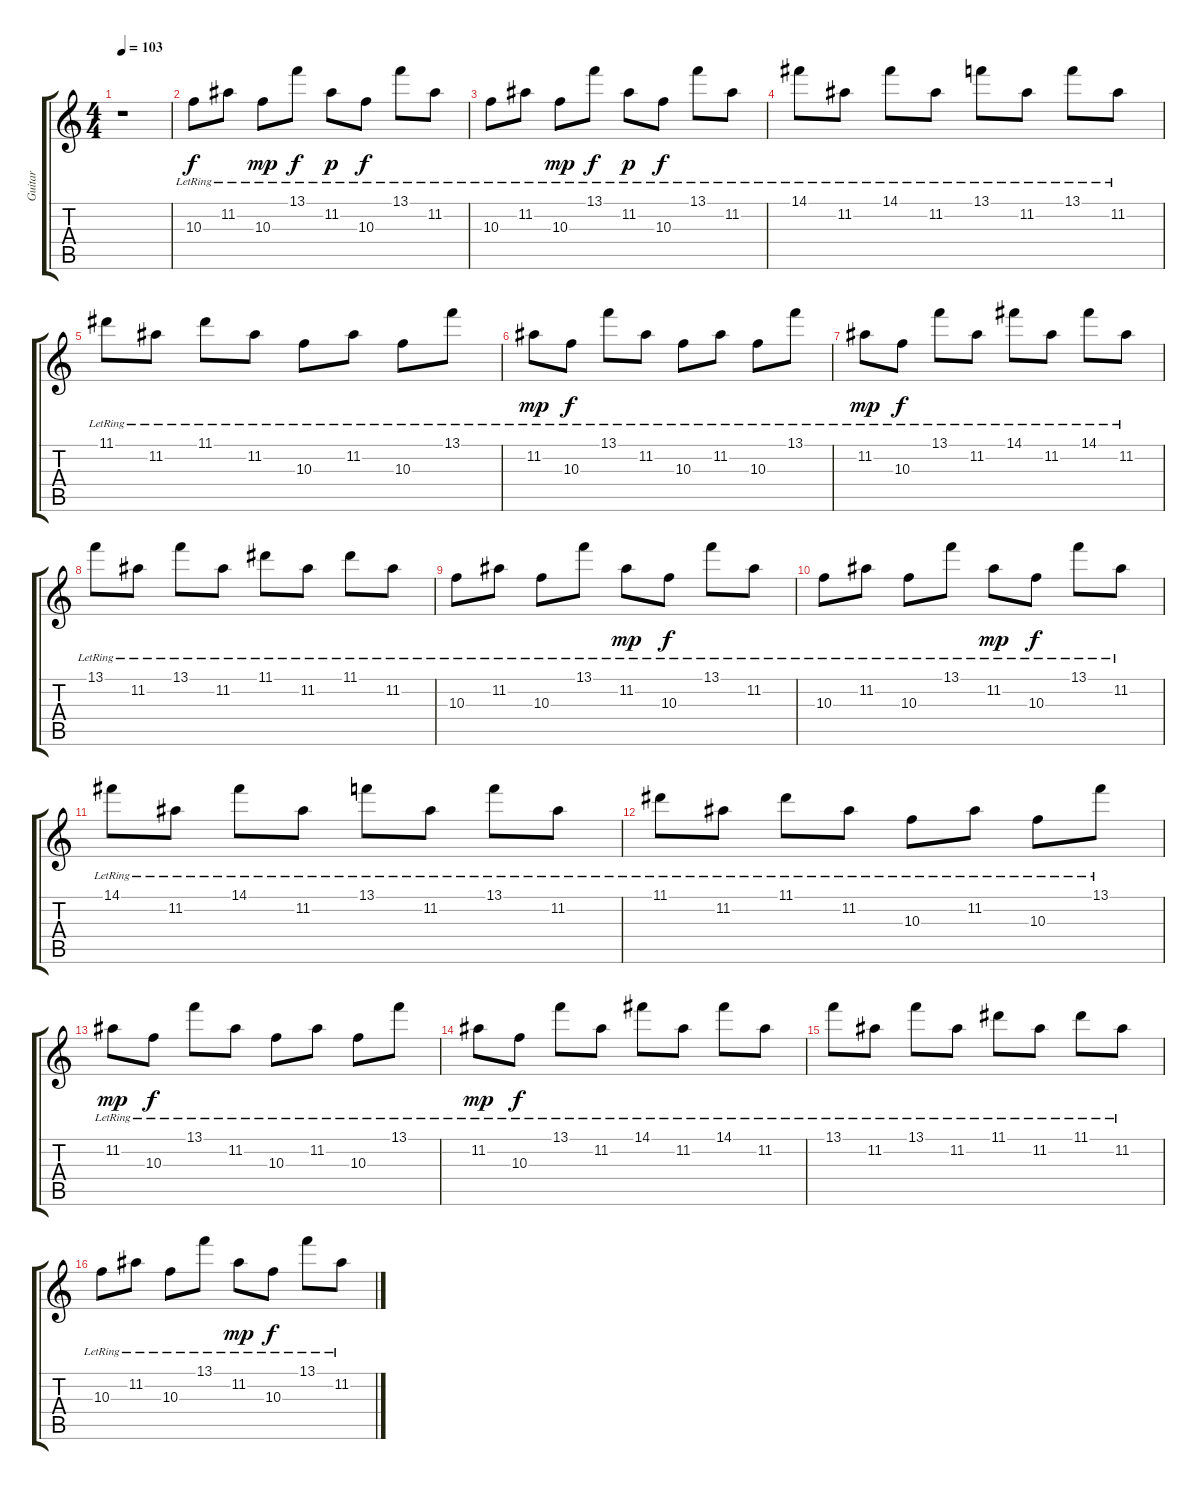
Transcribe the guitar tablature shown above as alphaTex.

\track ("Guitar" "Guitar") {instrument electricguitarjazz}
\staff {score tabs}
\tuning (E4 B3 G3 D3 A2 E2) {hide}
\ts (4 4)
\tempo 103
\clef g2
\ks c
r.1{dy f instrument electricguitarjazz} |
10.3{lr}.8 11.2{lr}.8 10.3{lr}.8{dy mp} 13.1{lr}.8{dy f} 11.2{lr}.8{dy p} 10.3{lr}.8{dy f} 13.1{lr}.8 11.2{lr}.8 |
10.3{lr}.8 11.2{lr}.8 10.3{lr}.8{dy mp} 13.1{lr}.8{dy f} 11.2{lr}.8{dy p} 10.3{lr}.8{dy f} 13.1{lr}.8 11.2{lr}.8 |
14.1{lr}.8 11.2{lr}.8 14.1{lr}.8 11.2{lr}.8 13.1{lr}.8 11.2{lr}.8 13.1{lr}.8 11.2{lr}.8 |
11.1{lr}.8 11.2{lr}.8 11.1{lr}.8 11.2{lr}.8 10.3{lr}.8 11.2{lr}.8 10.3{lr}.8 13.1{lr}.8 |
11.2{lr}.8{dy mp} 10.3{lr}.8{dy f} 13.1{lr}.8 11.2{lr}.8 10.3{lr}.8 11.2{lr}.8 10.3{lr}.8 13.1{lr}.8 |
11.2{lr}.8{dy mp} 10.3{lr}.8{dy f} 13.1{lr}.8 11.2{lr}.8 14.1{lr}.8 11.2{lr}.8 14.1{lr}.8 11.2{lr}.8 |
13.1{lr}.8 11.2{lr}.8 13.1{lr}.8 11.2{lr}.8 11.1{lr}.8 11.2{lr}.8 11.1{lr}.8 11.2{lr}.8 |
10.3{lr}.8 11.2{lr}.8 10.3{lr}.8 13.1{lr}.8 11.2{lr}.8{dy mp} 10.3{lr}.8{dy f} 13.1{lr}.8 11.2{lr}.8 |
10.3{lr}.8 11.2{lr}.8 10.3{lr}.8 13.1{lr}.8 11.2{lr}.8{dy mp} 10.3{lr}.8{dy f} 13.1{lr}.8 11.2{lr}.8 |
14.1{lr}.8 11.2{lr}.8 14.1{lr}.8 11.2{lr}.8 13.1{lr}.8 11.2{lr}.8 13.1{lr}.8 11.2{lr}.8 |
11.1{lr}.8 11.2{lr}.8 11.1{lr}.8 11.2{lr}.8 10.3{lr}.8 11.2{lr}.8 10.3{lr}.8 13.1{lr}.8 |
11.2{lr}.8{dy mp} 10.3{lr}.8{dy f} 13.1{lr}.8 11.2{lr}.8 10.3{lr}.8 11.2{lr}.8 10.3{lr}.8 13.1{lr}.8 |
11.2{lr}.8{dy mp} 10.3{lr}.8{dy f} 13.1{lr}.8 11.2{lr}.8 14.1{lr}.8 11.2{lr}.8 14.1{lr}.8 11.2{lr}.8 |
13.1{lr}.8 11.2{lr}.8 13.1{lr}.8 11.2{lr}.8 11.1{lr}.8 11.2{lr}.8 11.1{lr}.8 11.2{lr}.8 |
10.3{lr}.8 11.2{lr}.8 10.3{lr}.8 13.1{lr}.8 11.2{lr}.8{dy mp} 10.3{lr}.8{dy f} 13.1{lr}.8 11.2{lr}.8
